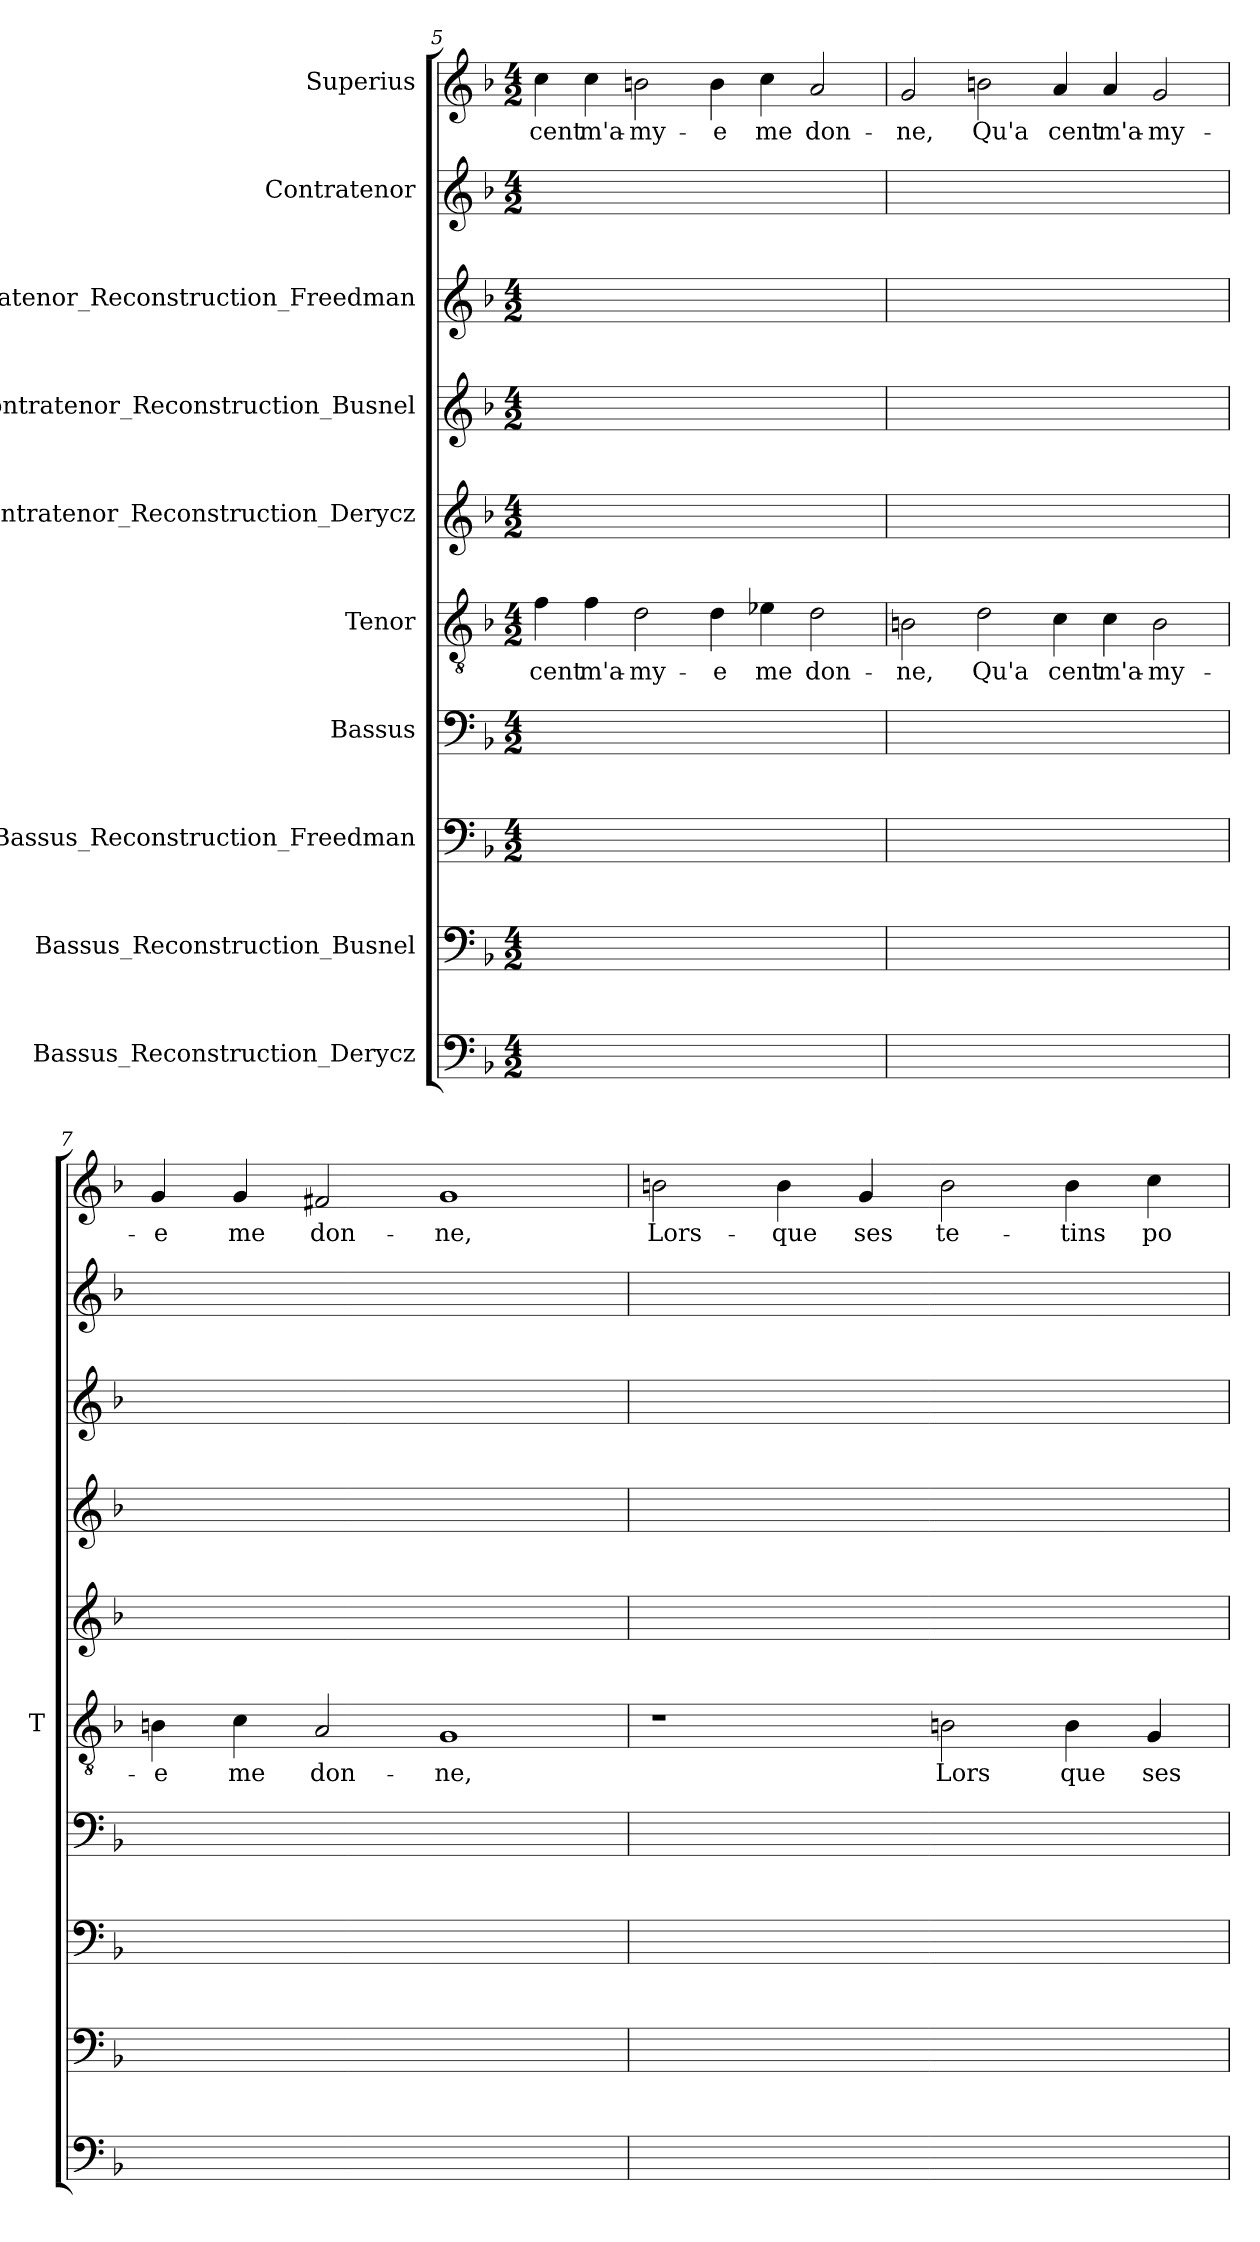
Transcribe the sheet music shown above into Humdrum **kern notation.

**kern	**kern	**kern	**kern	**kern	**text	**kern	**kern	**kern	**kern	**kern	**text
*part10	*part9	*part8	*part7	*part6	*part6	*part5	*part4	*part3	*part2	*part1	*part1
*staff10	*staff9	*staff8	*staff7	*staff6	*staff6	*staff5	*staff4	*staff3	*staff2	*staff1	*staff1
*I"Bassus_Reconstruction_Derycz	*I"Bassus_Reconstruction_Busnel	*I"Bassus_Reconstruction_Freedman	*I"Bassus	*I"Tenor	*	*I"Contratenor_Reconstruction_Derycz	*I"Contratenor_Reconstruction_Busnel	*I"Contratenor_Reconstruction_Freedman	*I"Contratenor	*I"Superius	*
*	*	*	*	*I'T	*	*	*	*	*	*	*
*clefF4	*clefF4	*clefF4	*clefF4	*clefGv2	*	*clefG2	*clefG2	*clefG2	*clefG2	*clefG2	*
*k[b-]	*k[b-]	*k[b-]	*k[b-]	*k[b-]	*	*k[b-]	*k[b-]	*k[b-]	*k[b-]	*k[b-]	*
*M4/2	*M4/2	*M4/2	*M4/2	*M4/2	*	*M4/2	*M4/2	*M4/2	*M4/2	*M4/2	*
=5	=5	=5	=5	=5	=5	=5	=5	=5	=5	=5	=5
0ryy	0ryy	0ryy	0ryy	4f	-cent	0ryy	0ryy	0ryy	0ryy	4cc	-cent
.	.	.	.	4f	m'a-	.	.	.	.	4cc	m'a-
.	.	.	.	2d	my-	.	.	.	.	2b	my-
.	.	.	.	4d	-e	.	.	.	.	4b	-e
.	.	.	.	4e-X	-me	.	.	.	.	4cc	-me
.	.	.	.	2d	don-	.	.	.	.	2a	don-
=6	=6	=6	=6	=6	=6	=6	=6	=6	=6	=6	=6
0ryy	0ryy	0ryy	0ryy	2B	-ne,	0ryy	0ryy	0ryy	0ryy	2g	-ne,
.	.	.	.	2d	-Qu'a	.	.	.	.	2b	-Qu'a
.	.	.	.	4c	-cent	.	.	.	.	4a	-cent
.	.	.	.	4c	m'a-	.	.	.	.	4a	m'a-
.	.	.	.	2B	my-	.	.	.	.	2g	my-
=7	=7	=7	=7	=7	=7	=7	=7	=7	=7	=7	=7
0ryy	0ryy	0ryy	0ryy	4B	-e	0ryy	0ryy	0ryy	0ryy	4g	-e
.	.	.	.	4c	-me	.	.	.	.	4g	-me
.	.	.	.	2A	don-	.	.	.	.	2f#X	don-
.	.	.	.	1G	-ne,	.	.	.	.	1g	-ne,
=8	=8	=8	=8	=8	=8	=8	=8	=8	=8	=8	=8
0ryy	0ryy	0ryy	0ryy	1r	.	0ryy	0ryy	0ryy	0ryy	2b	Lors-
.	.	.	.	.	.	.	.	.	.	4b	-que
.	.	.	.	.	.	.	.	.	.	4g	-ses
.	.	.	.	2B	-Lors	.	.	.	.	2b	te-
.	.	.	.	4B	-que	.	.	.	.	4b	-tins
.	.	.	.	4G	-ses	.	.	.	.	4cc	po-
=	=	=	=	=	=	=	=	=	=	=	=
*-	*-	*-	*-	*-	*-	*-	*-	*-	*-	*-	*-
